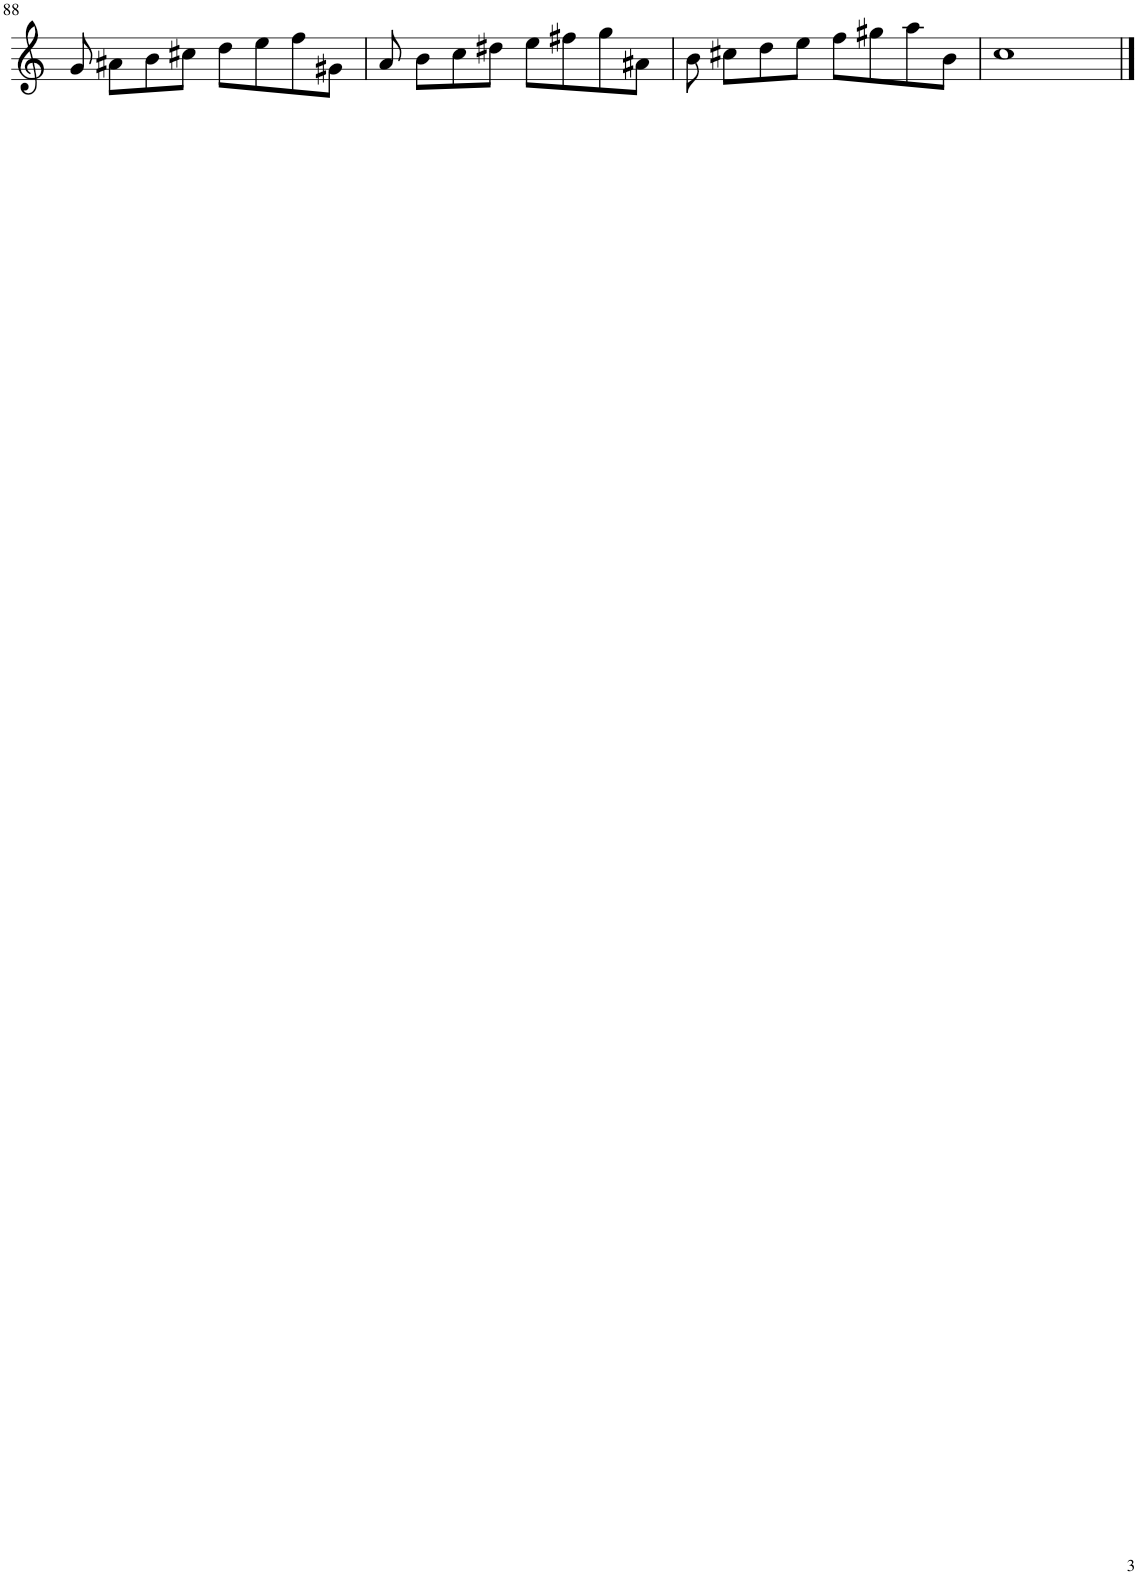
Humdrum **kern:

**kern
*part1
*staff1
*I"Piano
*I'Pno.
!!LO:PB:g=z
*clefG2
*k[]
*M4/4
=88
8g/
8a#X\L
8b\
8cc#X\J
8dd\L
8ee\
8ff\
8g#X\J
=89
8a/
8b\L
8cc\
8dd#X\J
8ee\L
8ff#X\
8gg\
8a#X\J
=90
8b\
8cc#X\L
8dd\
8ee\J
8ff\L
8gg#X\
8aa\
8b\J
=91
1cc
==
*-
